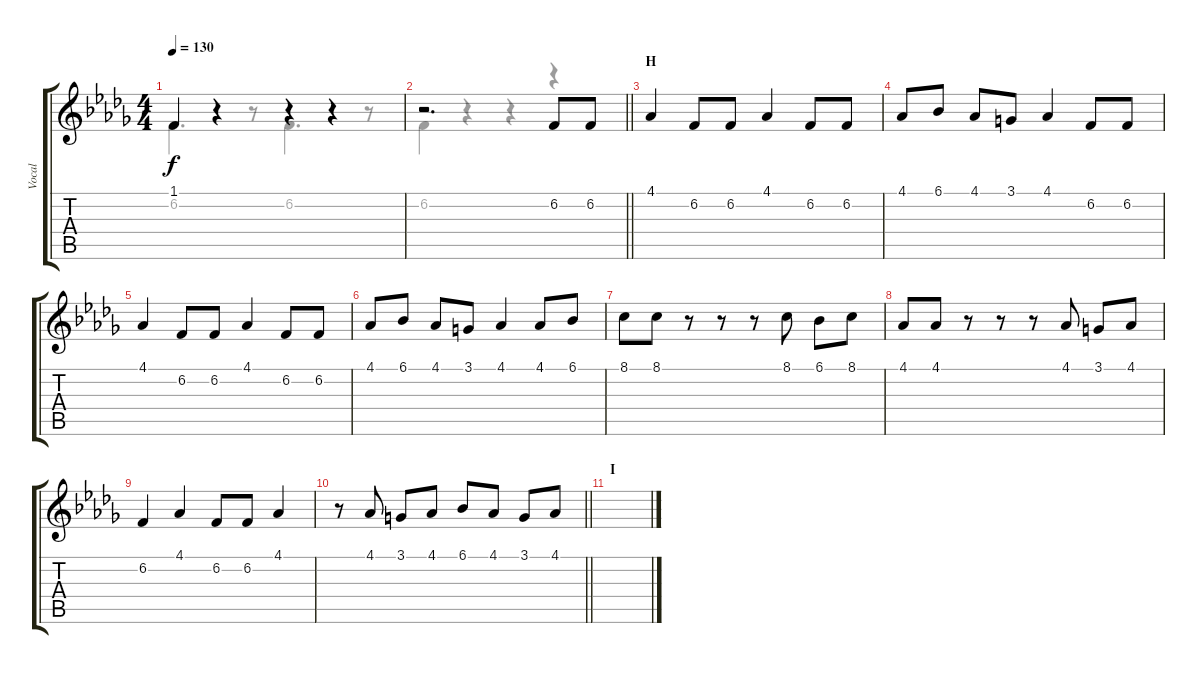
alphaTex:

\track ("Vocal" "Vocal") {instrument clarinet}
\staff {score tabs}
\tuning (E4 B3 G3 D3 A2 E2) {hide}
\voice
\ts (4 4)
\tempo 130
\clef g2
\ks db
1.1{t}.4{dy f} r.4 r.4 r.4 |
\barLineRight lightlight
r.2{d} 6.2.8 6.2.8 |
\section ("" "H")
4.1.4 6.2.8 6.2.8 4.1.4 6.2.8 6.2.8 |
4.1.8 6.1.8 4.1.8 3.1.8 4.1.4 6.2.8 6.2.8 |
4.1.4 6.2.8 6.2.8 4.1.4 6.2.8 6.2.8 |
4.1.8 6.1.8 4.1.8 3.1.8 4.1.4 4.1.8 6.1.8 |
8.1.8 8.1.8 r.8 r.8 r.8 8.1.8 6.1.8 8.1.8 |
4.1.8 4.1.8 r.8 r.8 r.8 4.1.8 3.1.8 4.1.8 |
6.2.4 4.1.4 6.2.8 6.2.8 4.1.4 |
\barLineRight lightlight
r.8 4.1.8 3.1.8 4.1.8 6.1.8 4.1.8 3.1.8 4.1.8 |
\section ("" "I")
|
|
|
|
|
\voice
\clef g2
\ottava regular
\simile none
\ks db
6.2.4{d dy f} r.8 6.2.4{d} r.8 |
\barLineRight lightlight
6.2.4 r.4 r.4 r.4 |
|
|
|
|
|
|
|
\barLineRight lightlight
|
|
|
|
|
|
